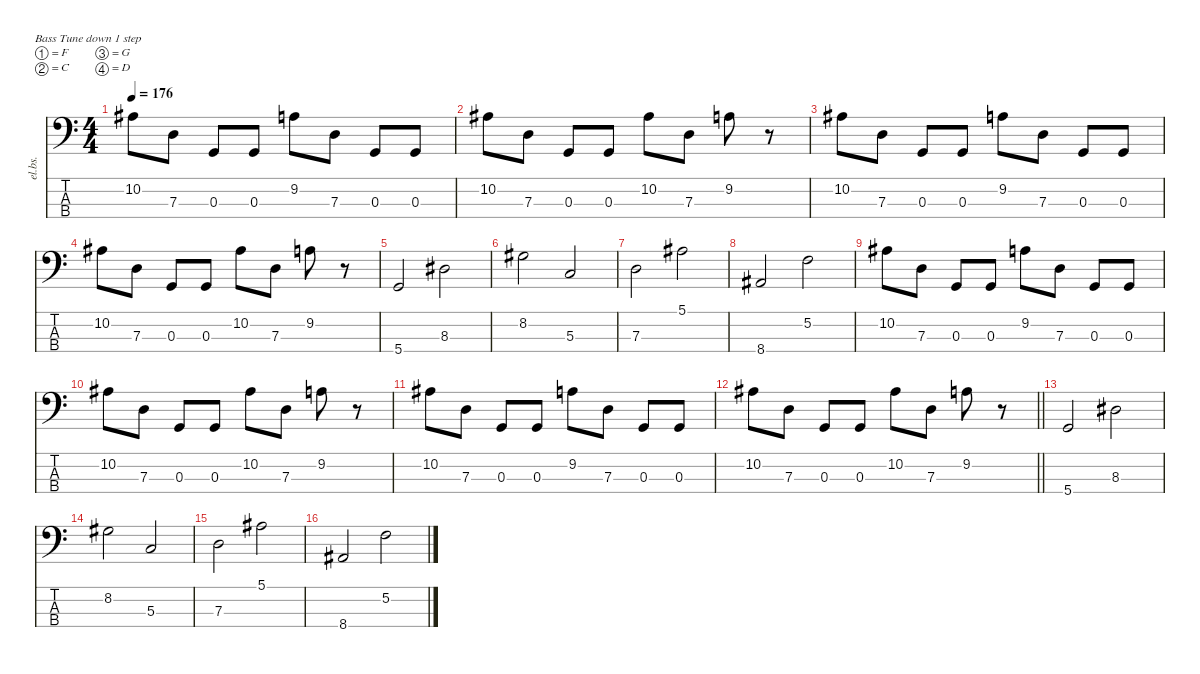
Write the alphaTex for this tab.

\defaultSystemsLayout 4
\hideDynamics
\bracketExtendMode nobrackets
\track ("Kelly Conlon " "el.bs.") {instrument electricbassfinger}
\staff {score tabs}
\tuning (F2 C2 G1 D1)
\ts (4 4)
\tempo 176
\clef f4
\ks c
10.2{acc #}.8{dy f} 7.3.8 0.3.8 0.3.8 9.2.8 7.3.8 0.3.8 0.3.8 |
10.2{acc #}.8 7.3.8 0.3.8 0.3.8 10.2{acc #}.8 7.3.8 9.2.8 r.8 |
10.2{acc #}.8 7.3.8 0.3.8 0.3.8 9.2.8 7.3.8 0.3.8 0.3.8 |
10.2{acc #}.8 7.3.8 0.3.8 0.3.8 10.2{acc #}.8 7.3.8 9.2.8 r.8 |
5.4.2 8.3{acc #}.2 |
8.2{acc #}.2 5.3.2 |
7.3.2 5.1{acc #}.2 |
8.4{acc #}.2 5.2.2 |
10.2{acc #}.8 7.3.8 0.3.8 0.3.8 9.2.8 7.3.8 0.3.8 0.3.8 |
10.2{acc #}.8 7.3.8 0.3.8 0.3.8 10.2{acc #}.8 7.3.8 9.2.8 r.8 |
10.2{acc #}.8 7.3.8 0.3.8 0.3.8 9.2.8 7.3.8 0.3.8 0.3.8 |
\barLineRight lightlight
10.2{acc #}.8 7.3.8 0.3.8 0.3.8 10.2{acc #}.8 7.3.8 9.2.8 r.8 |
5.4.2 8.3{acc #}.2 |
8.2{acc #}.2 5.3.2 |
7.3.2 5.1{acc #}.2 |
8.4{acc #}.2 5.2.2
